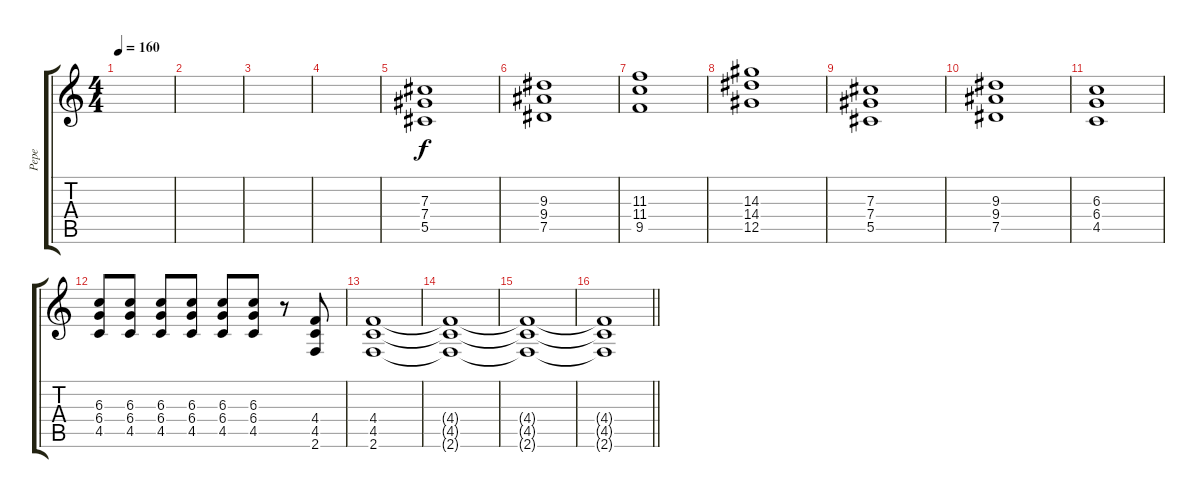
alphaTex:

\track ("Pepe" "Pepe") {instrument distortionguitar}
\staff {score tabs}
\tuning (Eb4 Bb3 Gb3 Db3 Ab2 Eb2) {hide}
\ts (4 4)
\tempo 160
\clef g2
\ks c
|
|
|
|
(7.3 7.4 5.5).1 |
(9.3 9.4 7.5).1 |
(11.3 11.4 9.5).1 |
(14.3 14.4 12.5).1 |
(7.3 7.4 5.5).1 |
(9.3 9.4 7.5).1 |
(6.3 6.4 4.5).1 |
(6.3 6.4 4.5).8 (6.3 6.4 4.5).8 (6.3 6.4 4.5).8 (6.3 6.4 4.5).8 (6.3 6.4 4.5).8 (6.3 6.4 4.5).8 r.8 (4.4 4.5 2.6).8 |
(4.4 4.5 2.6).1 |
(4.4{t} 4.5{t} 2.6{t}).1 |
(4.4{t} 4.5{t} 2.6{t}).1 |
\barLineRight lightlight
(4.4{t} 4.5{t} 2.6{t}).1
